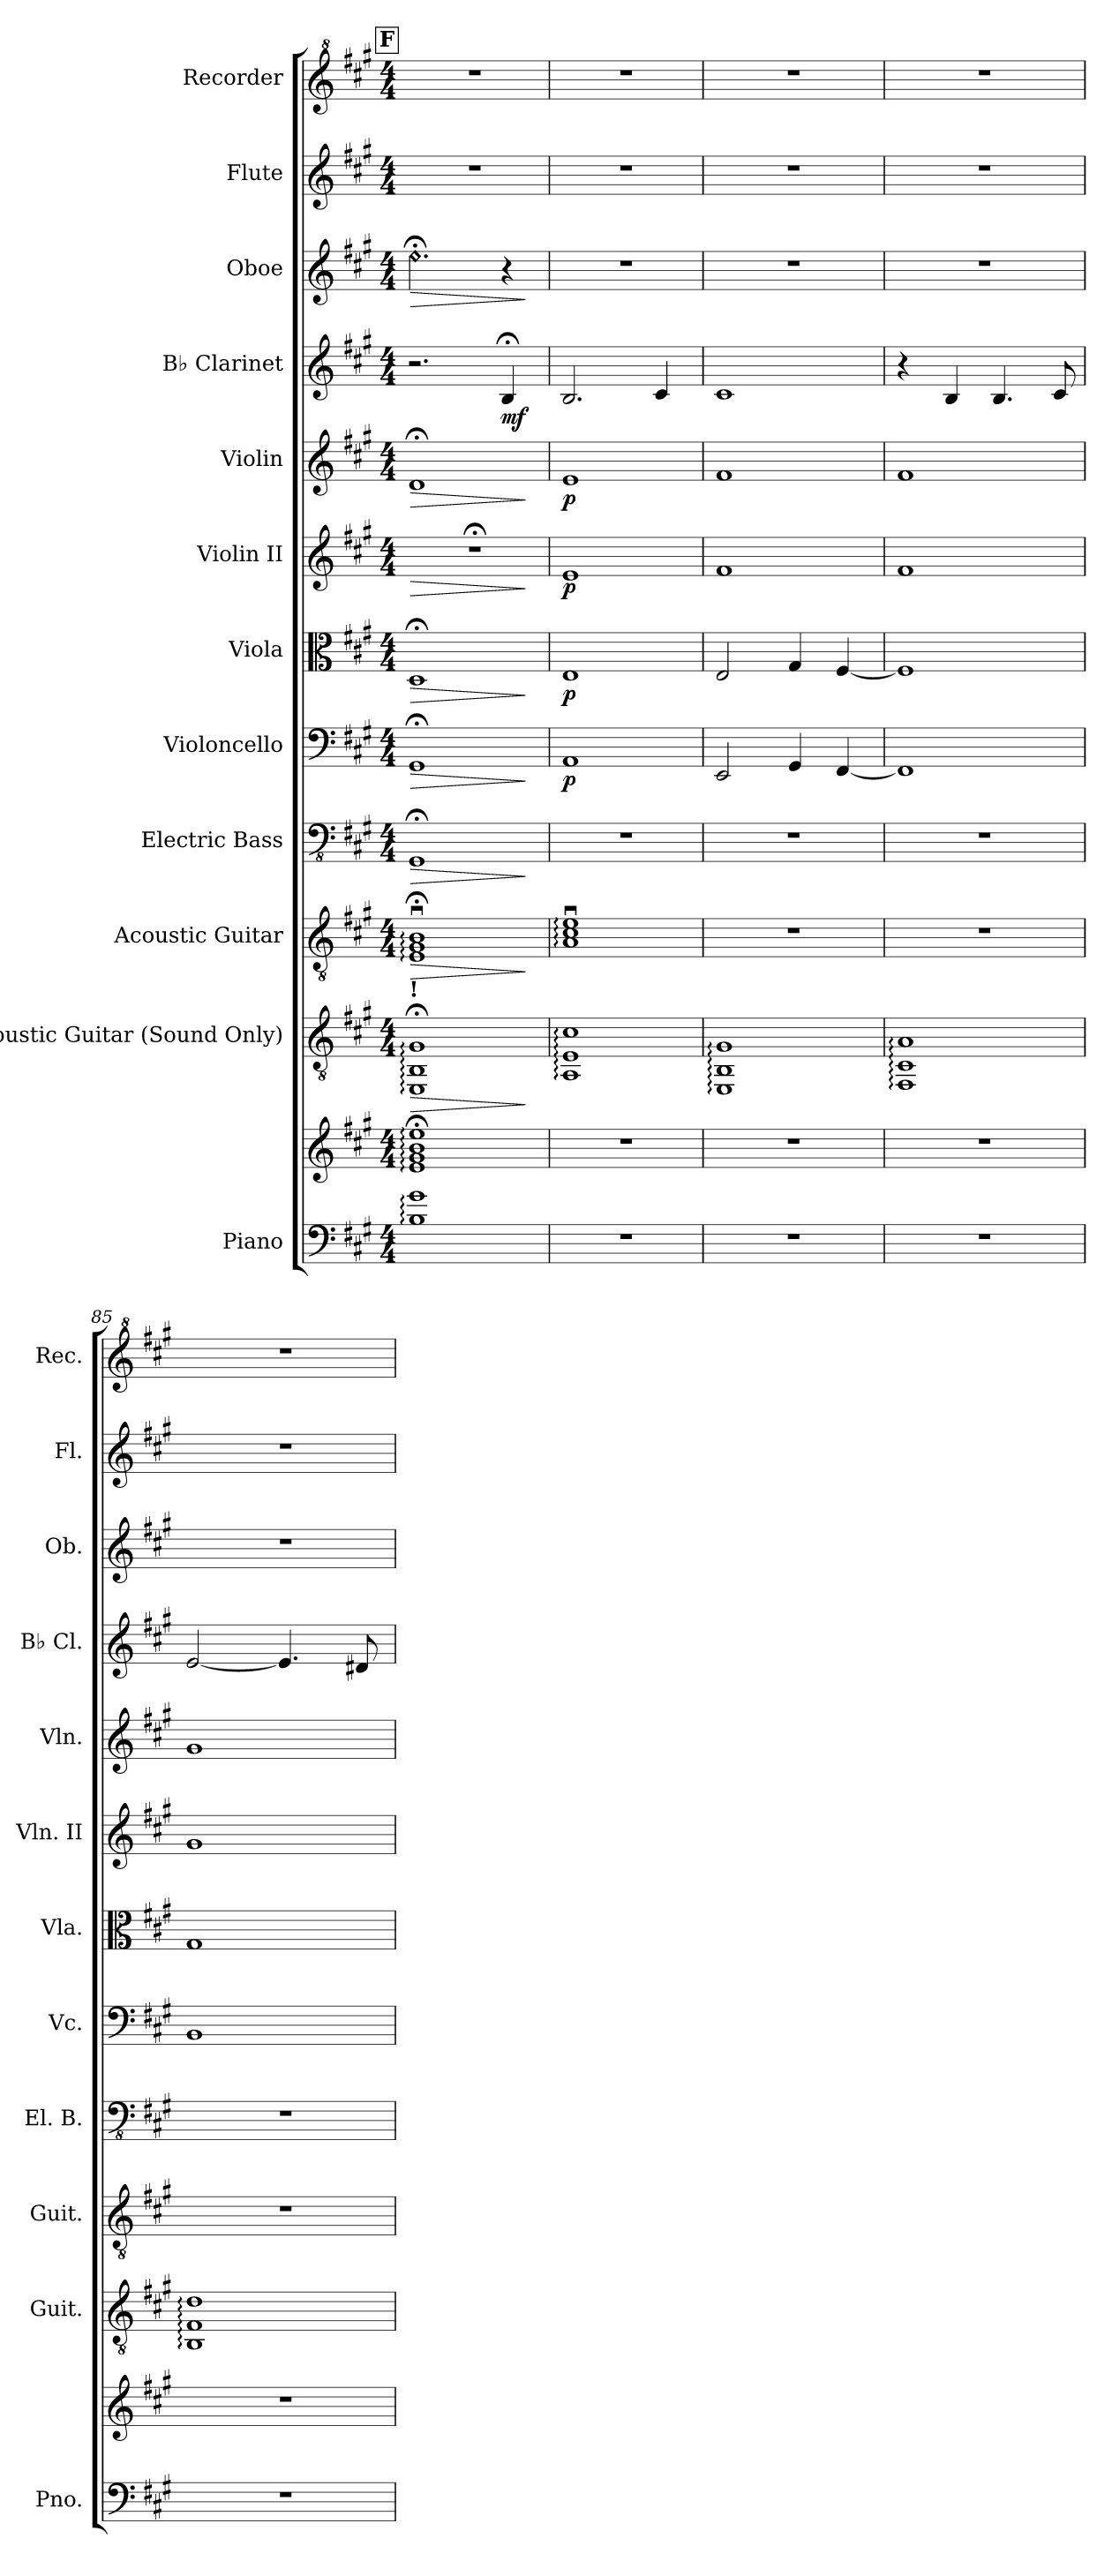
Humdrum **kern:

**kern	**kern	**kern	**dynam	**kern	**dynam	**kern	**dynam	**kern	**dynam	**kern	**dynam	**kern	**dynam	**kern	**dynam	**kern	**dynam	**kern	**dynam	**kern	**kern
*part12	*part12	*part11	*part11	*part10	*part10	*part9	*part9	*part8	*part8	*part7	*part7	*part6	*part6	*part5	*part5	*part4	*part4	*part3	*part3	*part2	*part1
*staff13	*staff12	*staff11	*staff11	*staff10	*staff10	*staff9	*staff9	*staff8	*staff8	*staff7	*staff7	*staff6	*staff6	*staff5	*staff5	*staff4	*staff4	*staff3	*staff3	*staff2	*staff1
*I"Piano	*	*I"Acoustic Guitar (Sound Only)	*	*I"Acoustic Guitar	*	*I"Electric Bass	*	*I"Violoncello	*	*I"Viola	*	*I"Violin II	*	*I"Violin	*	*I"B♭ Clarinet	*	*I"Oboe	*	*I"Flute	*I"Recorder
*I'Pno.	*	*I'Guit.	*	*I'Guit.	*	*I'El. B.	*	*I'Vc.	*	*I'Vla.	*	*I'Vln. II	*	*I'Vln.	*	*I'B♭ Cl.	*	*I'Ob.	*	*I'Fl.	*I'Rec.
*clefF4	*clefG2	*clefGv2	*	*clefGv2	*	*clefFv4	*	*clefF4	*	*clefC3	*	*clefG2	*	*clefG2	*	*clefG2	*	*clefG2	*	*clefG2	*clefG^2
*	*	*	*	*	*	*	*	*	*	*	*	*	*	*	*	*ITrd1c2	*	*	*	*	*
*k[f#c#g#]	*k[f#c#g#]	*k[f#c#g#]	*	*k[f#c#g#]	*	*k[f#c#g#]	*	*k[f#c#g#]	*	*k[f#c#g#]	*	*k[f#c#g#]	*	*k[f#c#g#]	*	*k[f#]	*	*k[f#c#g#]	*	*k[f#c#g#]	*k[f#c#g#]
*M4/4	*M4/4	*M4/4	*	*M4/4	*	*M4/4	*	*M4/4	*	*M4/4	*	*M4/4	*	*M4/4	*	*M4/4	*	*M4/4	*	*M4/4	*M4/4
!!LO:REH:place=s1:a:B:fs=11:t=F
=81	=81	=81	=81	=81	=81	=81	=81	=81	=81	=81	=81	=81	=81	=81	=81	=81	=81	=81	=81	=81	=81
!	!	!LO:TX:a:B:t=!	!	!	!	!	!	!	!	!	!	!	!	!	!	!	!	!	!	!	!
!	!	!	!LO:HP:b	!	!LO:HP:b	!	!LO:HP:b	!	!LO:HP:b	!	!LO:HP:b	!	!LO:HP:b	!	!LO:HP:b	!	!	!LO:N:head=diamond	!LO:HP:b	!	!
1B: 1g#:	1e;<: 1g#;<: 1b;<: 1ee;<:	1EE;<: 1BB;<: 1G#;<:	>	1E;<:u 1G#;<:u 1B;<:u	>	1GGG#;<	>	1GG#;<	>	1D;<	>	1r;<	>	1d;<	>	2.r	.	2.ee;<\	>	1r	1r
!	!	!	!	!	!	!	!	!	!	!	!	!	!	!	!	!	!LO:DY:b	!	!	!	!
.	.	.	.	.	.	.	.	.	.	.	.	.	.	.	.	4A;</	mf	4r	.	.	.
.	.	.	]	.	]	.	]	.	]	.	]	.	]	.	]	.	.	.	]	.	.
=82	=82	=82	=82	=82	=82	=82	=82	=82	=82	=82	=82	=82	=82	=82	=82	=82	=82	=82	=82	=82	=82
*	*	*	*	*	*	*	*	*	*	*	*	*	*	*	*	*	*	*	*	*	*MM112
!	!	!	!LO:DY:b	!	!	!	!	!	!	!	!	!	!	!	!	!	!	!	!	!	!
!	!	!	!LO:DY:n=1:b	!	!	!	!	!	!	!	!	!	!	!	!	!	!	!	!	!	!
!	!	!	!LO:DY:n=2:b	!	!	!	!	!	!	!	!	!	!	!	!	!	!	!	!	!	!
!	!	!	!LO:DY:n=3:b	!	!	!	!	!	!	!	!	!	!	!	!	!	!	!	!	!	!
!	!	!	!LO:DY:n=4:b	!	!	!	!	!	!LO:DY:b	!	!LO:DY:b	!	!LO:DY:b	!	!LO:DY:b	!	!	!	!	!	!
1r	1r	1AA: 1E: 1c#:	mp mp p p p	1A:u 1c#:u 1e:u	.	1r	.	1AA	p	1E	p	1e	p	1e	p	2.A/	.	1r	.	1r	1r
.	.	.	.	.	.	.	.	.	.	.	.	.	.	.	.	4B/	.	.	.	.	.
=83	=83	=83	=83	=83	=83	=83	=83	=83	=83	=83	=83	=83	=83	=83	=83	=83	=83	=83	=83	=83	=83
1r	1r	1EE: 1BB: 1G#:	.	1r	.	1r	.	2EE/	.	2E/	.	1f#	.	1f#	.	1B	.	1r	.	1r	1r
.	.	.	.	.	.	.	.	4GG#/	.	4G#/	.	.	.	.	.	.	.	.	.	.	.
.	.	.	.	.	.	.	.	[4FF#/	.	[4F#/	.	.	.	.	.	.	.	.	.	.	.
=84	=84	=84	=84	=84	=84	=84	=84	=84	=84	=84	=84	=84	=84	=84	=84	=84	=84	=84	=84	=84	=84
1r	1r	1FF#: 1C#: 1A:	.	1r	.	1r	.	1FF#]	.	1F#]	.	1f#	.	1f#	.	4r	.	1r	.	1r	1r
.	.	.	.	.	.	.	.	.	.	.	.	.	.	.	.	4A/	.	.	.	.	.
.	.	.	.	.	.	.	.	.	.	.	.	.	.	.	.	4.A/	.	.	.	.	.
.	.	.	.	.	.	.	.	.	.	.	.	.	.	.	.	8B/	.	.	.	.	.
=85	=85	=85	=85	=85	=85	=85	=85	=85	=85	=85	=85	=85	=85	=85	=85	=85	=85	=85	=85	=85	=85
1r	1r	1BB: 1F#: 1d:	.	1r	.	1r	.	1BB	.	1G#	.	1g#	.	1g#	.	[2d/	.	1r	.	1r	1r
.	.	.	.	.	.	.	.	.	.	.	.	.	.	.	.	4.d/]	.	.	.	.	.
.	.	.	.	.	.	.	.	.	.	.	.	.	.	.	.	8c#X/	.	.	.	.	.
=	=	=	=	=	=	=	=	=	=	=	=	=	=	=	=	=	=	=	=	=	=
*-	*-	*-	*-	*-	*-	*-	*-	*-	*-	*-	*-	*-	*-	*-	*-	*-	*-	*-	*-	*-	*-
